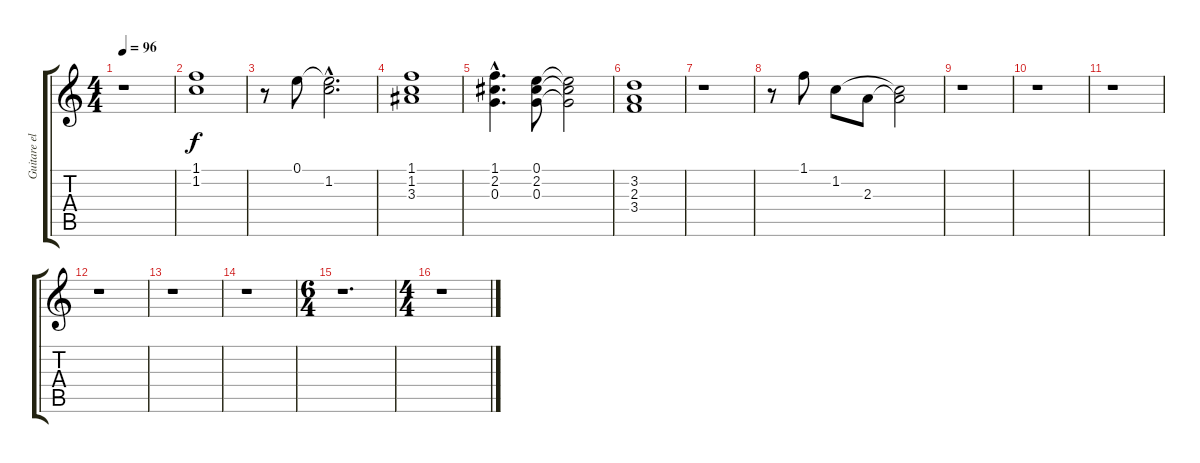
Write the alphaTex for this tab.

\track ("Guitare elec 2" "Guitare el") {instrument electricguitarclean}
\staff {score tabs}
\tuning (E4 B3 G3 D3 A2 E2) {hide}
\ts (4 4)
\tempo 96
\clef g2
\ks c
r.1{dy f} |
(1.1 1.2).1 |
r.8 0.1.8 (0.1{hac t} 1.2{hac}).2{d} |
(1.1 1.2 3.3).1 |
(1.1{hac} 2.2{hac} 0.3{hac}).4{d} (0.1 2.2 0.3).8 (0.1{t} 2.2{t} 0.3{t}).2 |
(3.2 2.3 3.4).1 |
r.1 |
r.8 1.1.8 1.2.8 2.3.8 (1.2{t} 2.3{t}).2 |
r.1 |
r.1 |
r.1 |
r.1 |
r.1 |
r.1 |
\ts (6 4)
r.1{d} |
\ts (4 4)
r.1
